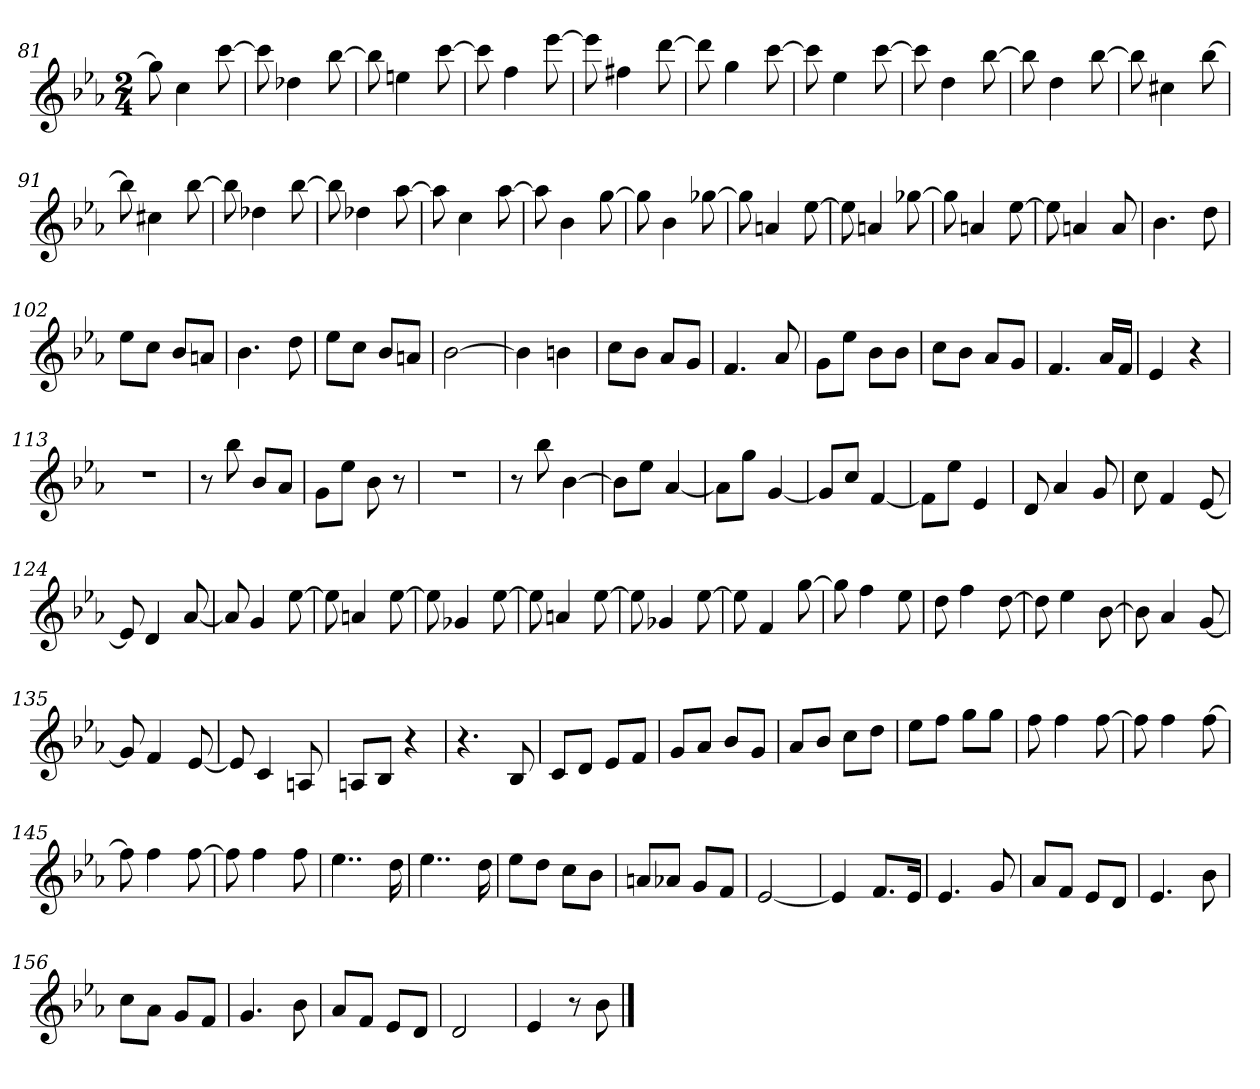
**kern
*part1
*staff1
*k[b-e-a-]
*E-:
*M2/4
=81
8gg]
4cc
[8ccc
=82
8ccc]
4dd-X
[8bb-
=83
8bb-]
4een
[8ccc
=84
8ccc]
4ff
[8eee-
=85
8eee-]
4ff#X
[8ddd
=86
8ddd]
4gg
[8ccc
=87
8ccc]
4ee-
[8ccc
=88
8ccc]
4dd
[8bb-
=89
8bb-]
4dd
[8bb-
=90
8bb-]
4cc#X
[8bb-
=91
8bb-]
4cc#X
[8bb-
=92
8bb-]
4dd-X
[8bb-
=93
8bb-]
4dd-X
[8aa-
=94
8aa-]
4cc
[8aa-
=95
8aa-]
4b-
[8gg
=96
8gg]
4b-
[8gg-X
=97
8gg-]
4an
[8ee-
=98
8ee-]
4an
[8gg-X
=99
8gg-]
4an
[8ee-
=100
8ee-]
4an
8a
=101
4.b-
8dd
=102
8ee-L
8ccJ
8b-L
8anJ
=103
4.b-
8dd
=104
8ee-L
8ccJ
8b-L
8anJ
=105
[2b-
=106
4b-]
4bn
=107
8ccL
8b-J
8a-L
8gJ
=108
4.f
8a-
=109
8gL
8ee-J
8b-L
8b-J
=110
8ccL
8b-J
8a-L
8gJ
=111
4.f
16a-LL
16fJJ
=112
4e-
4r
=113
2r
=114
8r
8bb-
8b-L
8a-J
=115
8gL
8ee-J
8b-
8r
=116
2r
=117
8r
8bb-
[4b-
=118
8b-L]
8ee-J
[4a-
=119
8a-L]
8ggJ
[4g
=120
8gL]
8ccJ
[4f
=121
8fL]
8ee-J
4e-
=122
8d
4a-
8g
=123
8cc
4f
[8e-
=124
8e-]
4d
[8a-
=125
8a-]
4g
[8ee-
=126
8ee-]
4an
[8ee-
=127
8ee-]
4g-X
[8ee-
=128
8ee-]
4an
[8ee-
=129
8ee-]
4g-X
[8ee-
=130
8ee-]
4f
[8gg
=131
8gg]
4ff
8ee-
=132
8dd
4ff
[8dd
=133
8dd]
4ee-
[8b-
=134
8b-]
4a-
[8g
=135
8g]
4f
[8e-
=136
8e-]
4c
8An
=137
8AnL
8B-J
4r
=138
4.r
8B-
=139
8cL
8dJ
8e-L
8fJ
=140
8gL
8a-J
8b-L
8gJ
=141
8a-L
8b-J
8ccL
8ddJ
=142
8ee-L
8ffJ
8ggL
8ggJ
=143
8ff
4ff
[8ff
=144
8ff]
4ff
[8ff
=145
8ff]
4ff
[8ff
=146
8ff]
4ff
8ff
=147
4..ee-
16dd
=148
4..ee-
16dd
=149
8ee-L
8ddJ
8ccL
8b-J
=150
8anL
8a-XJ
8gL
8fJ
=151
[2e-
=152
4e-]
8.fL
16e-Jk
=153
4.e-
8g
=154
8a-L
8fJ
8e-L
8dJ
=155
4.e-
8b-
=156
8ccL
8a-J
8gL
8fJ
=157
4.g
8b-
=158
8a-L
8fJ
8e-L
8dJ
=159
2d
=160
4e-
8r
8b-
==
*-
